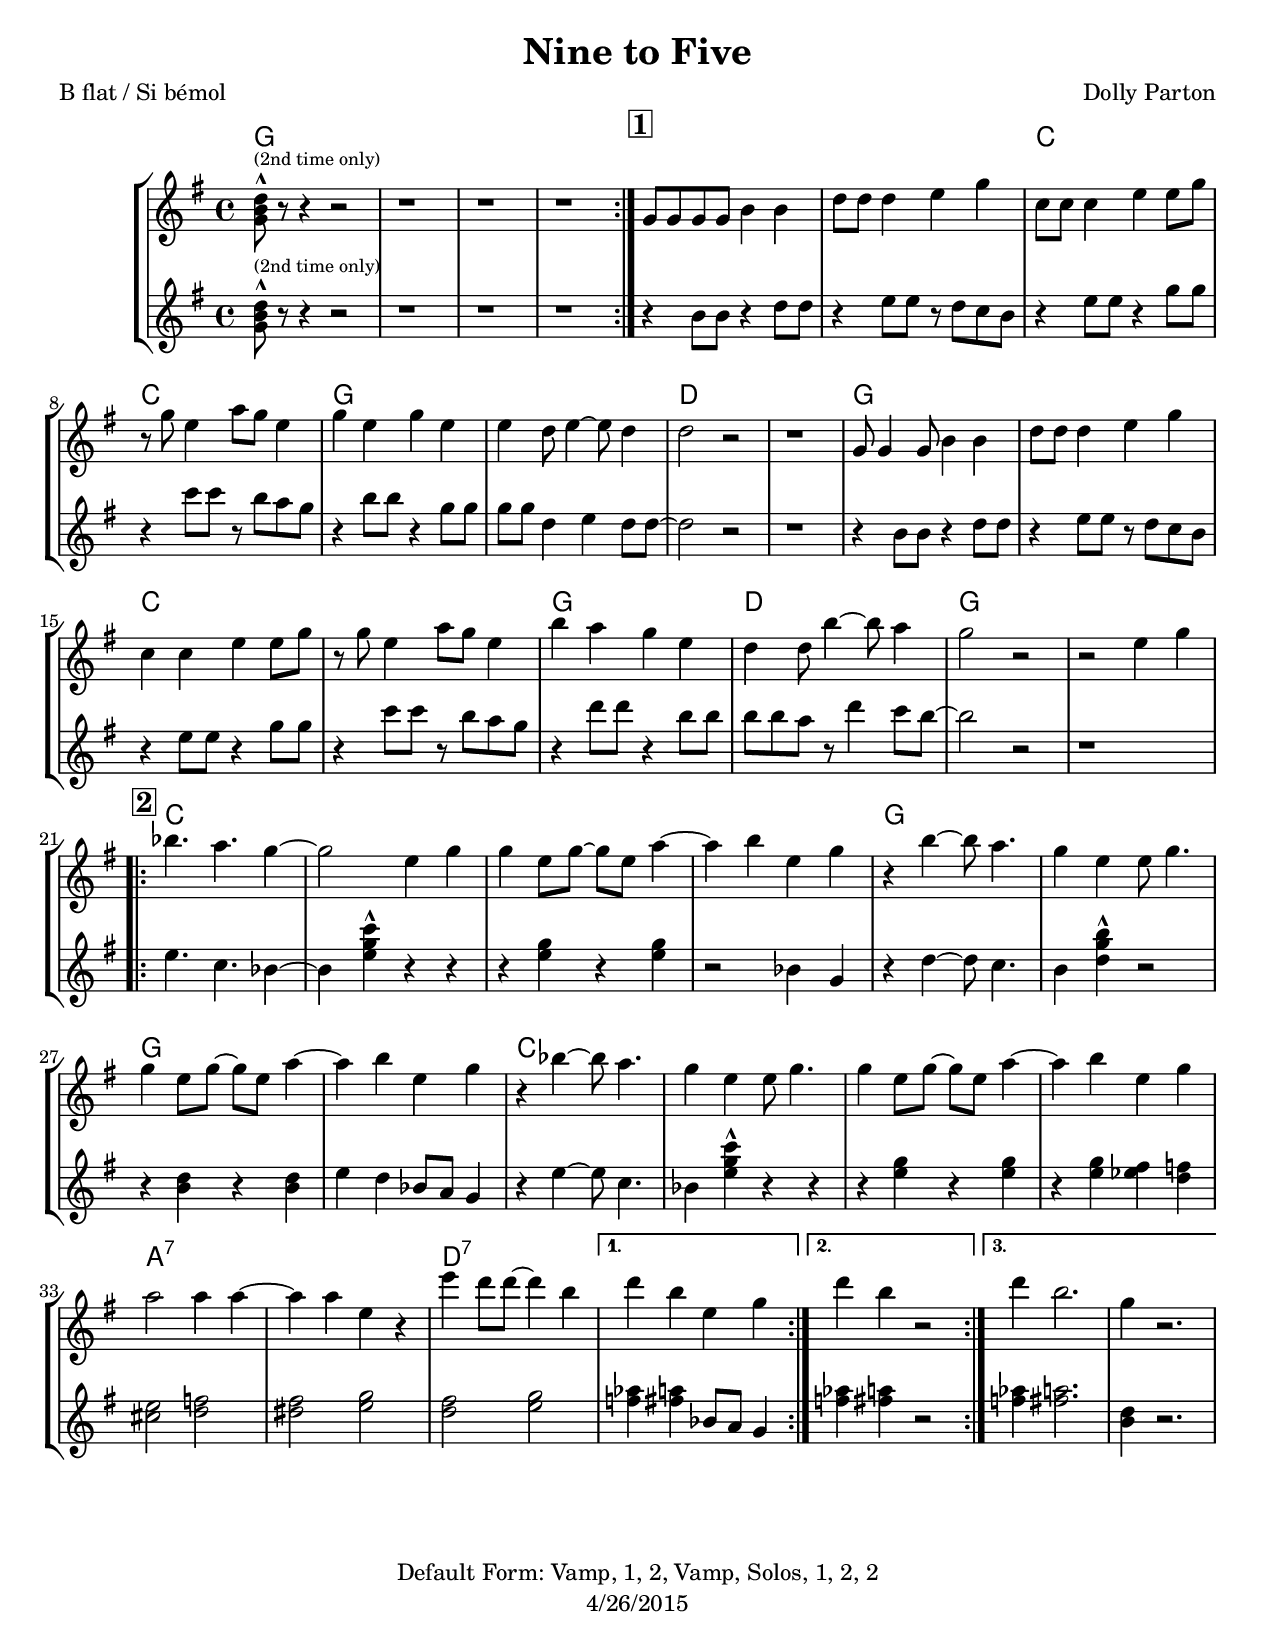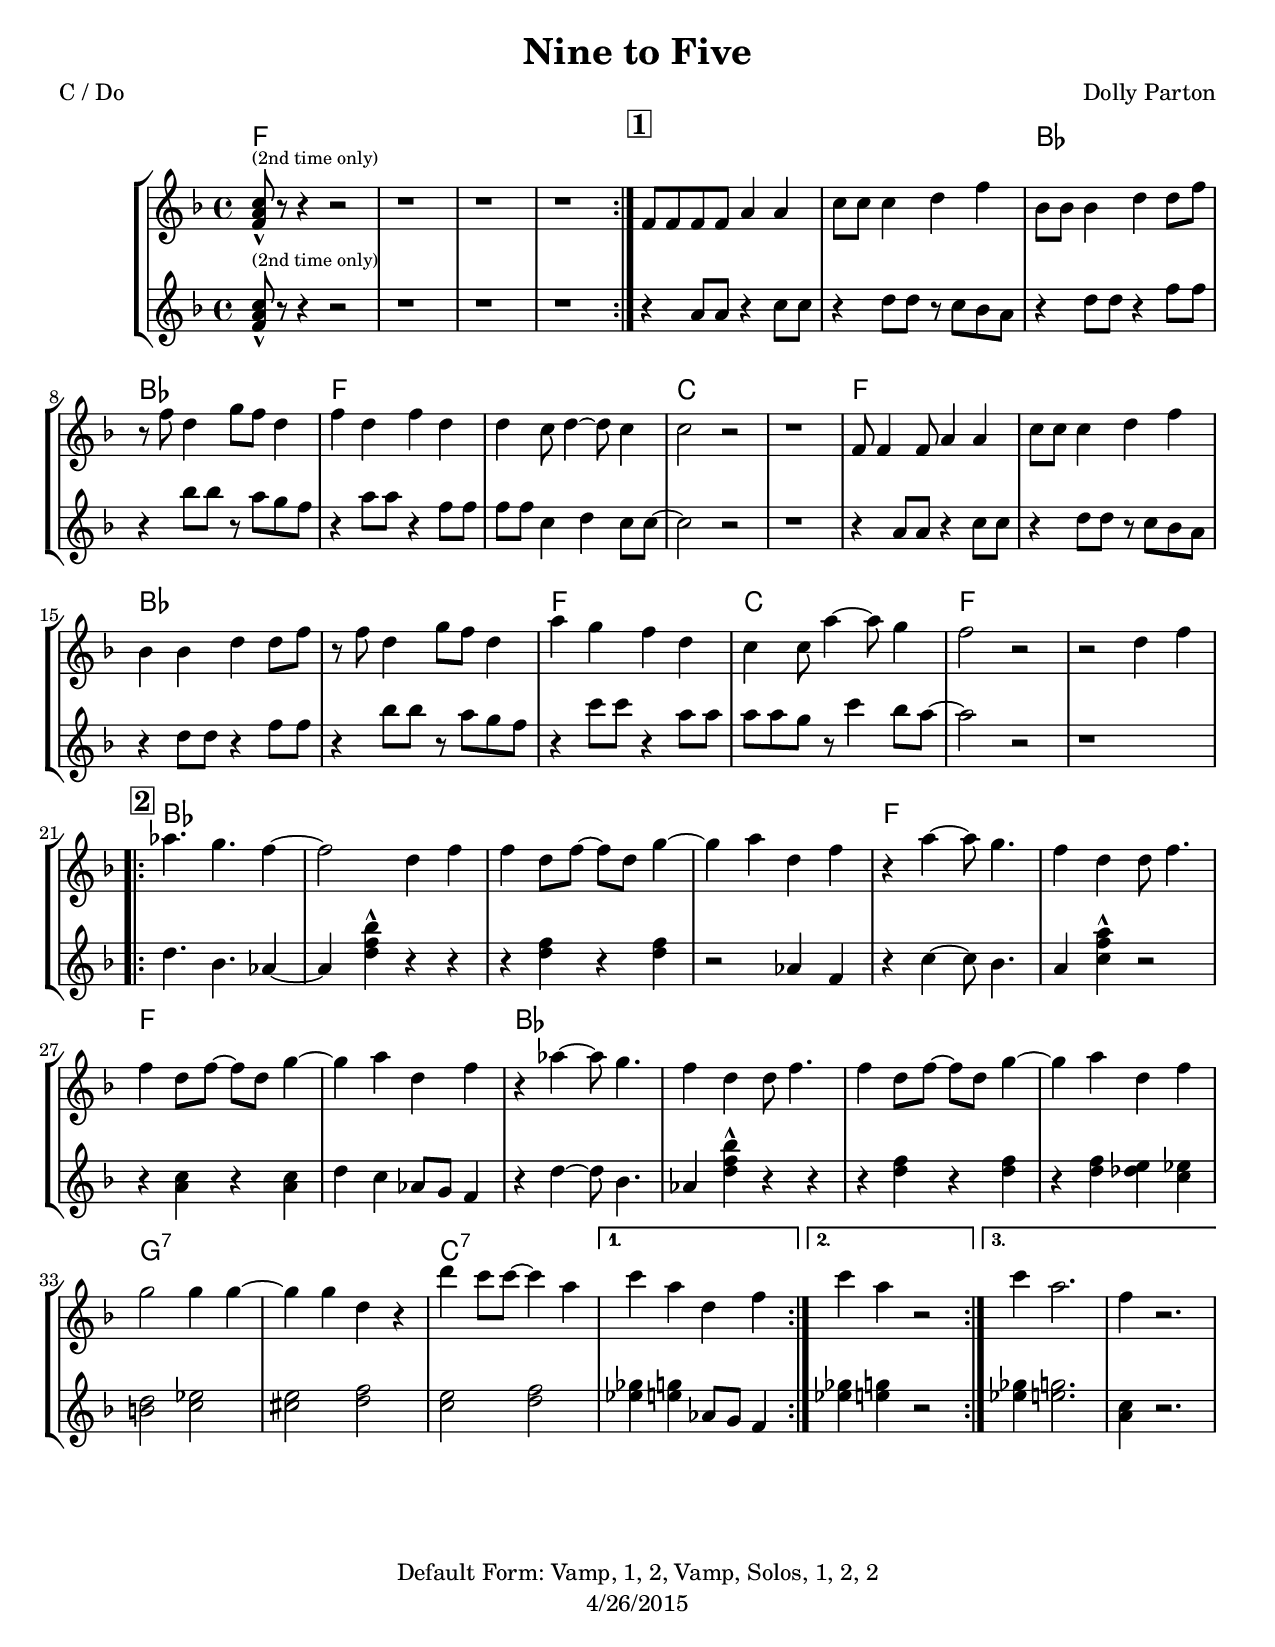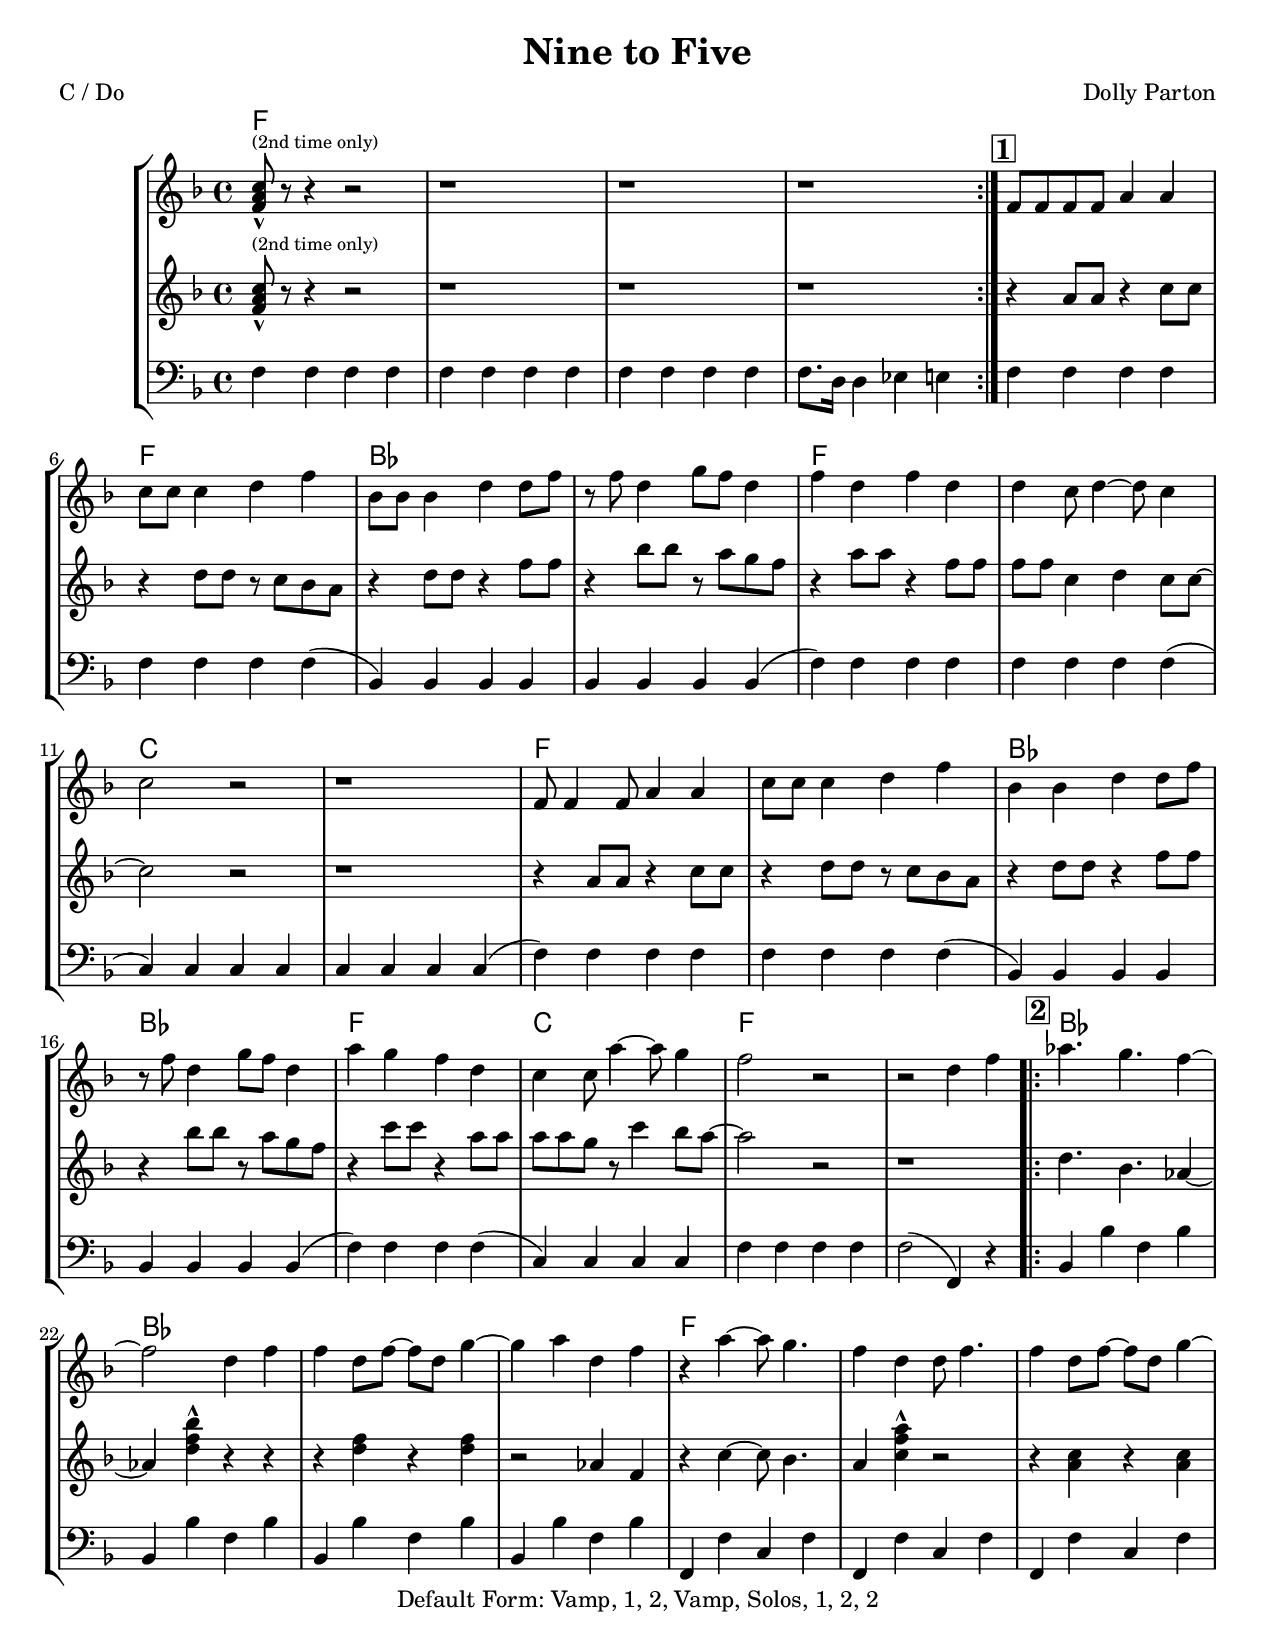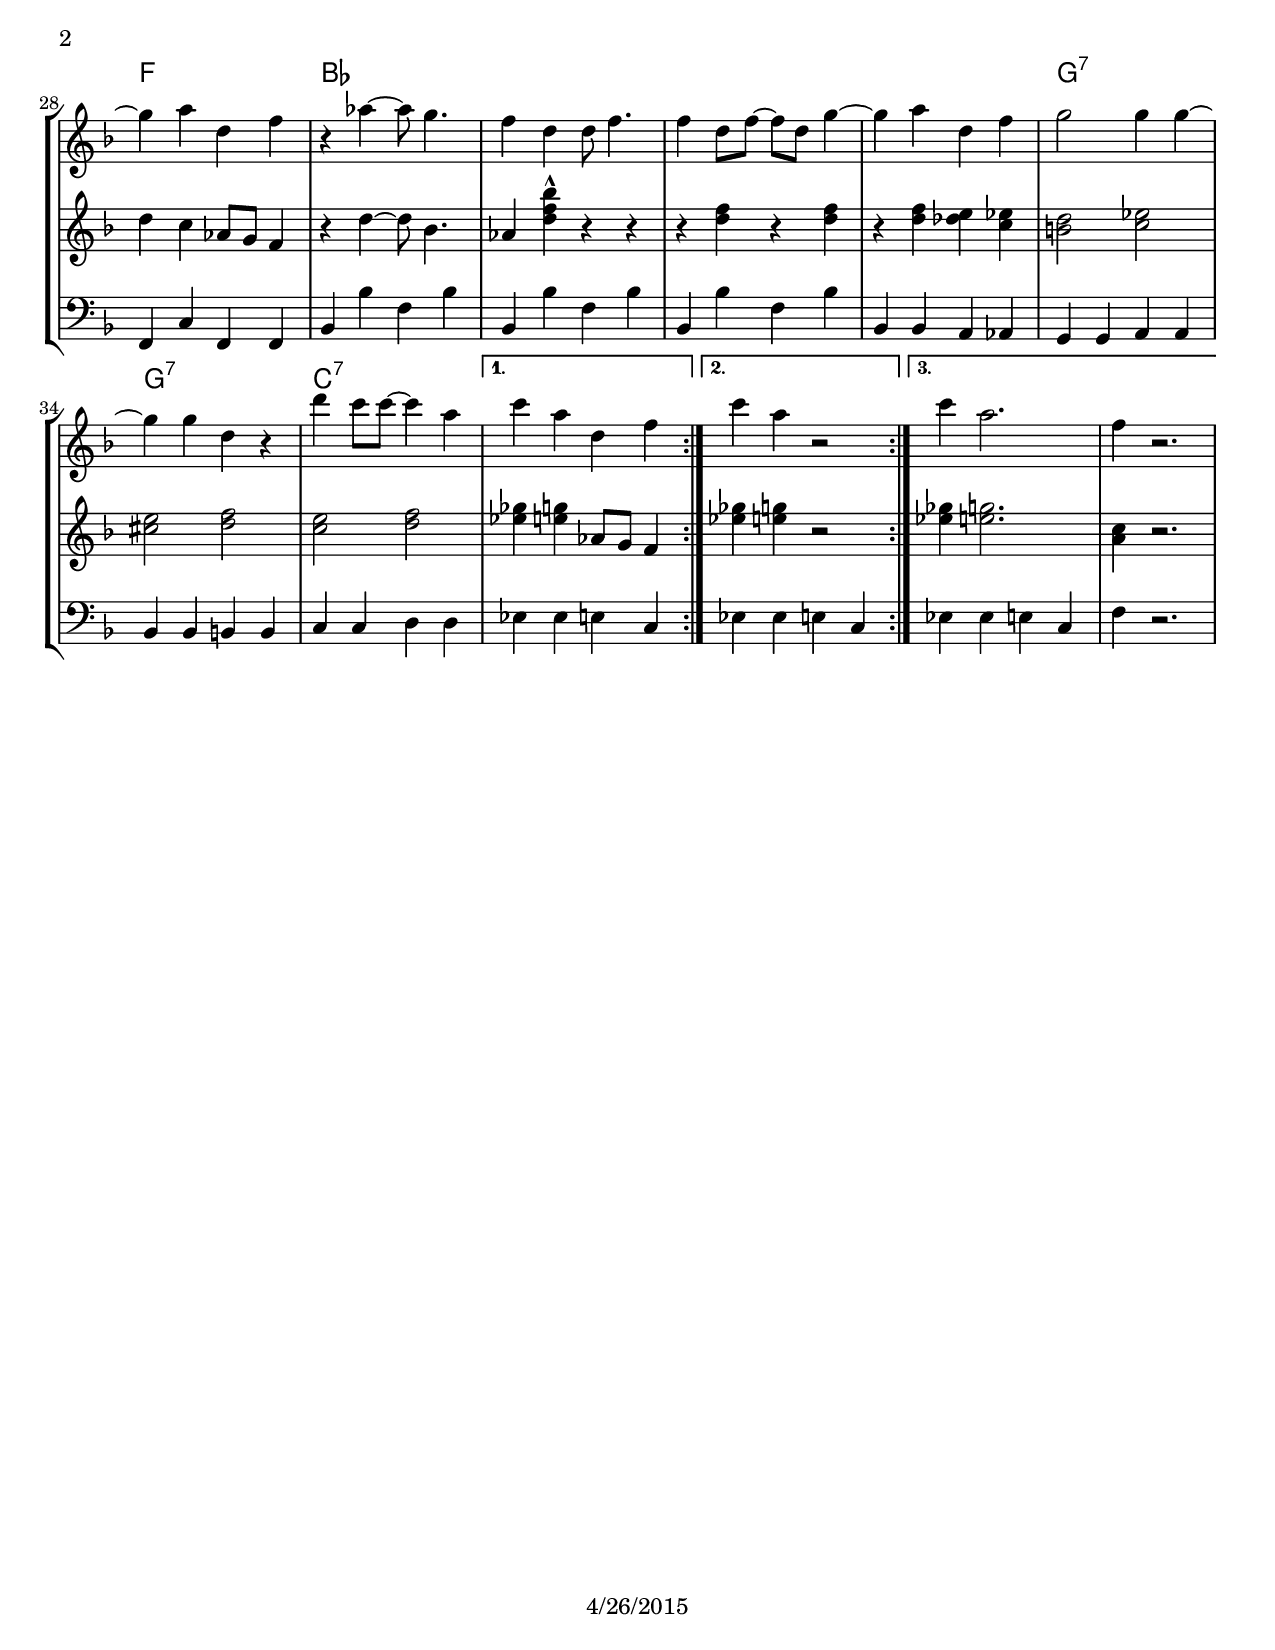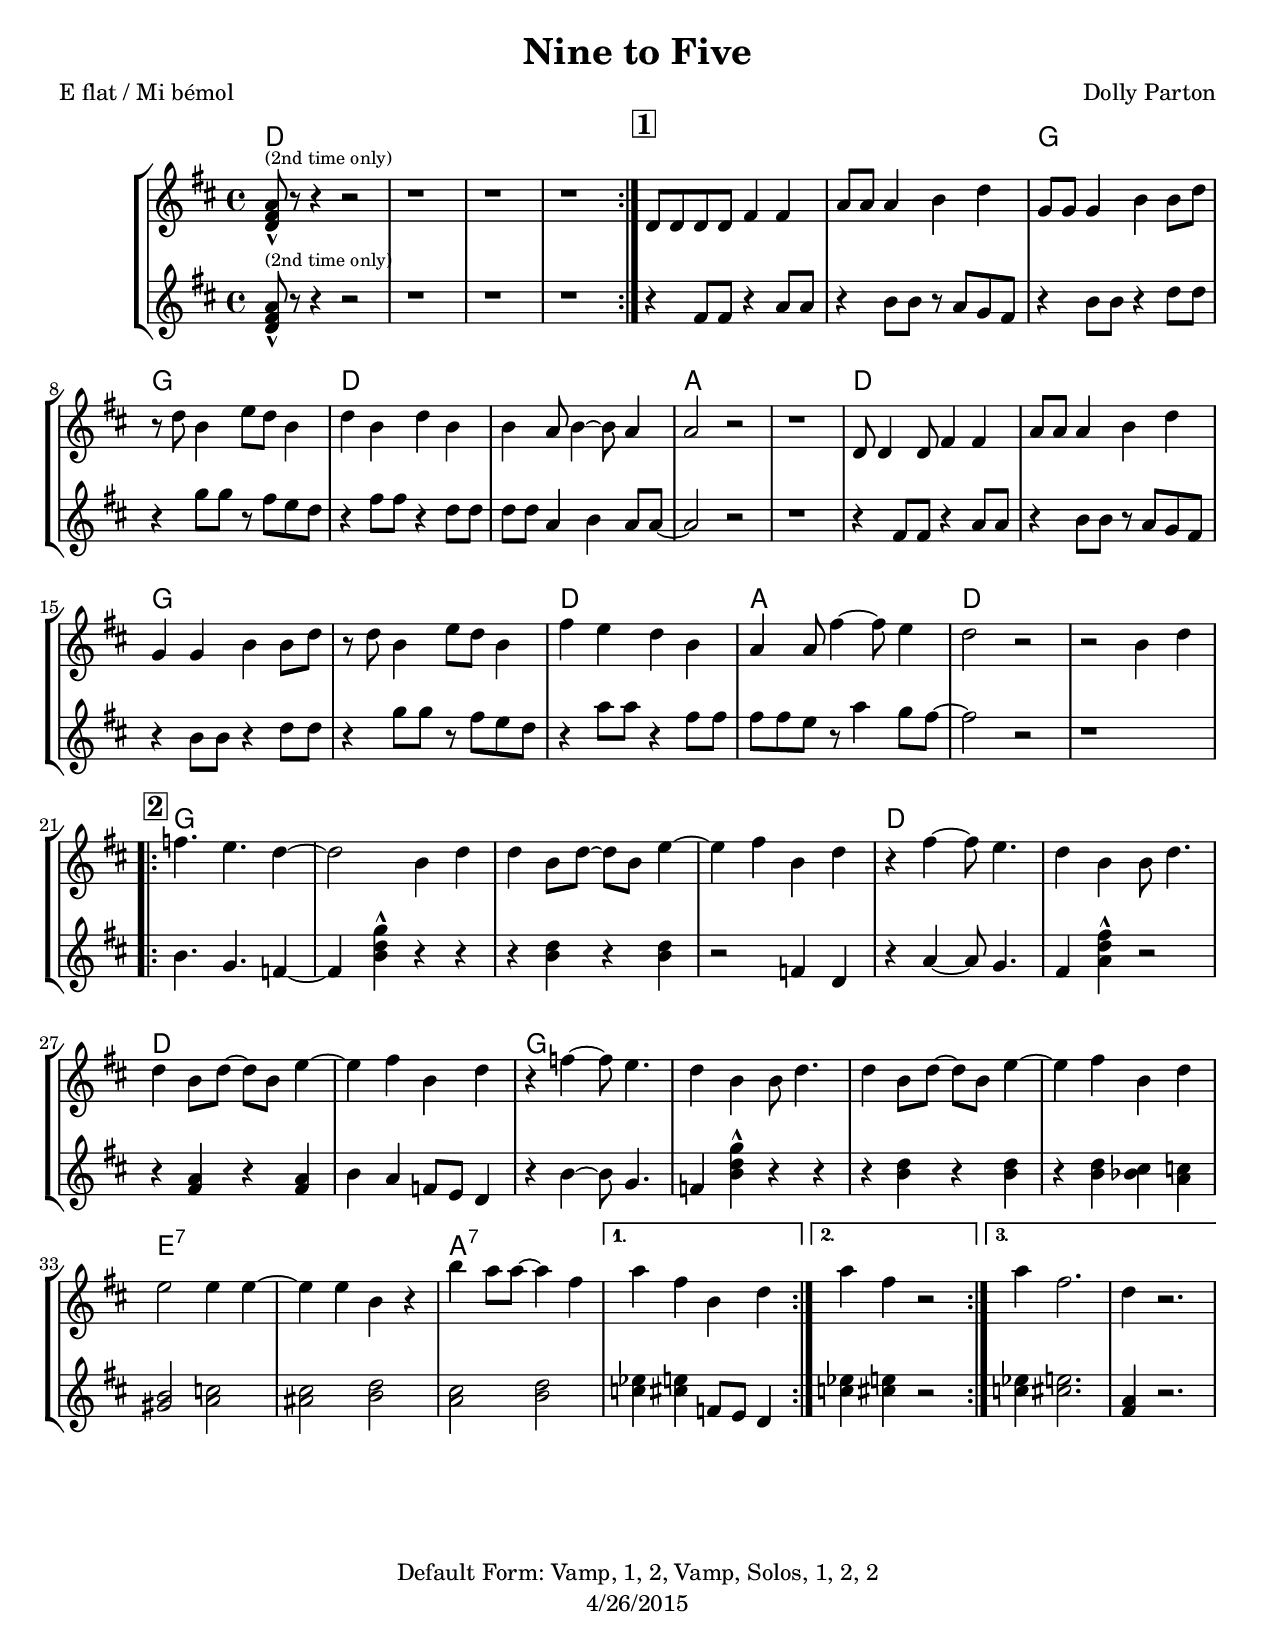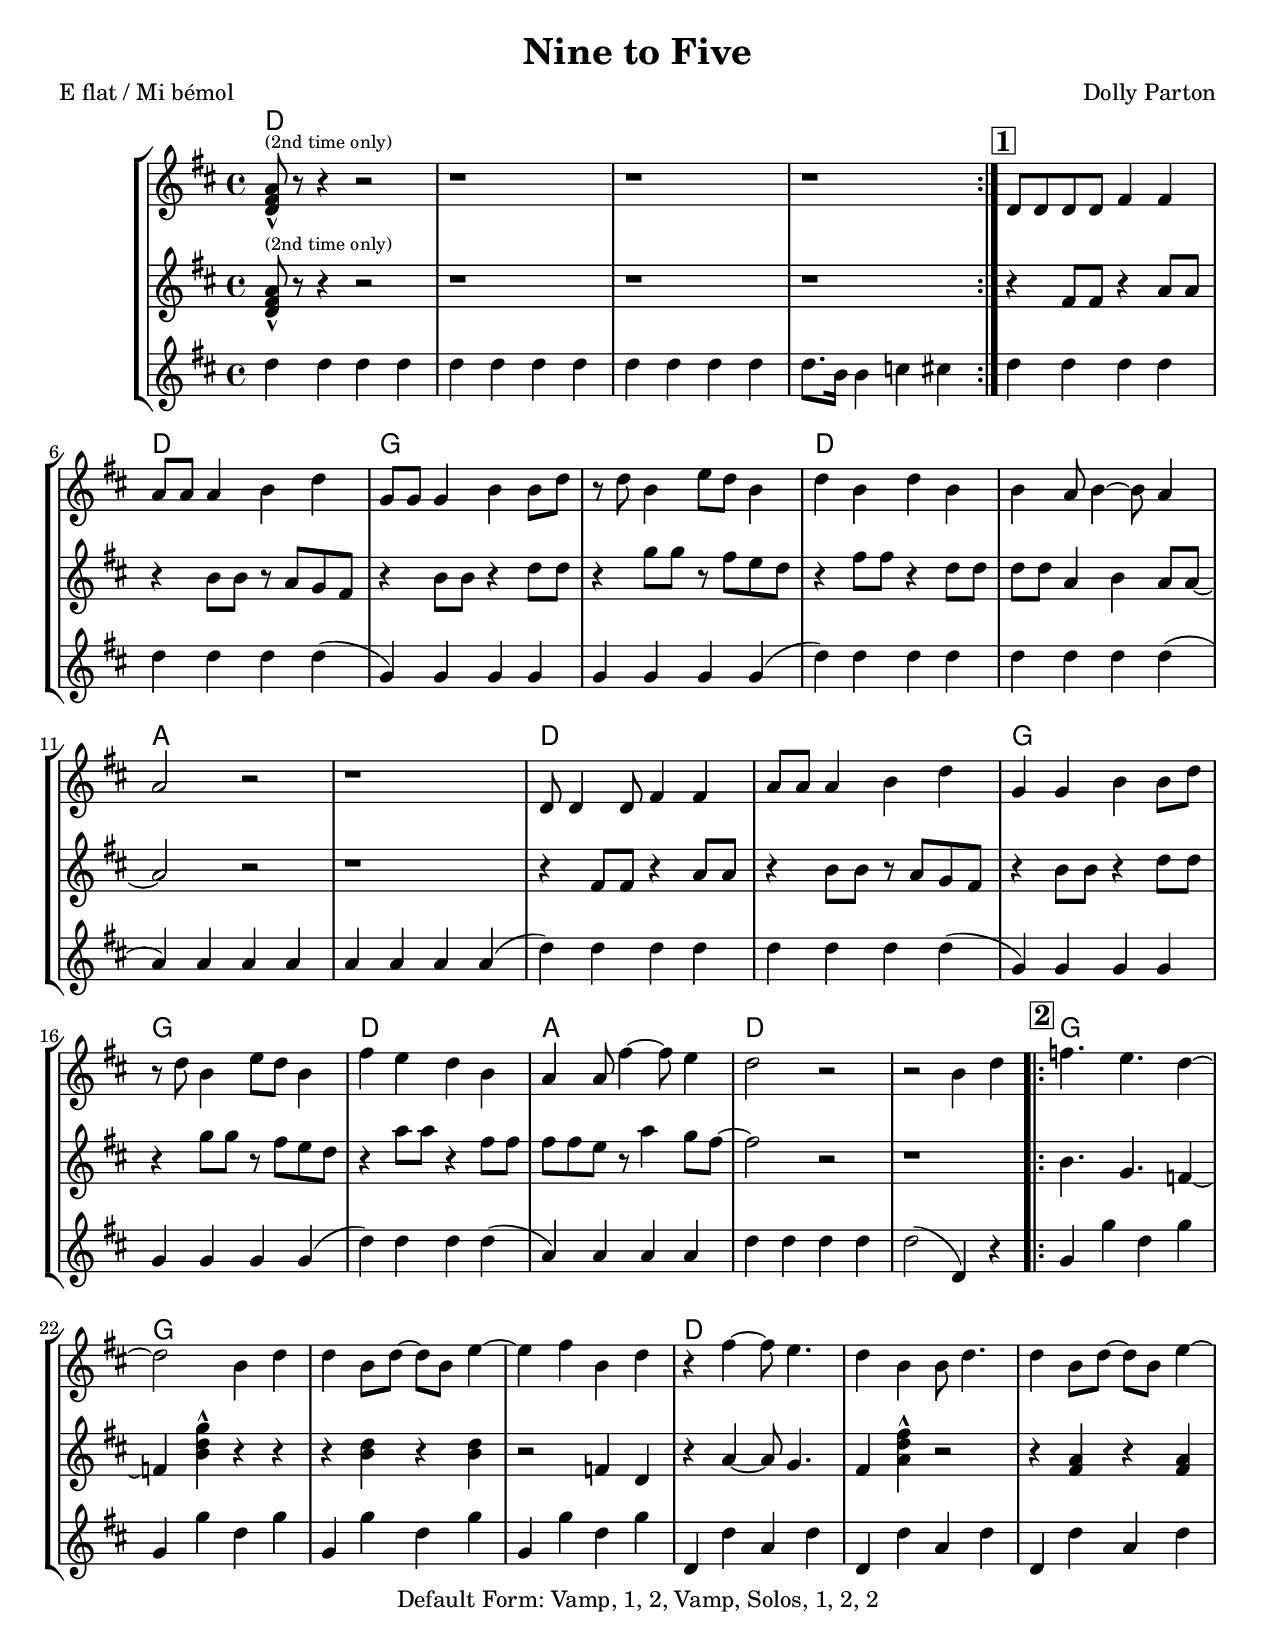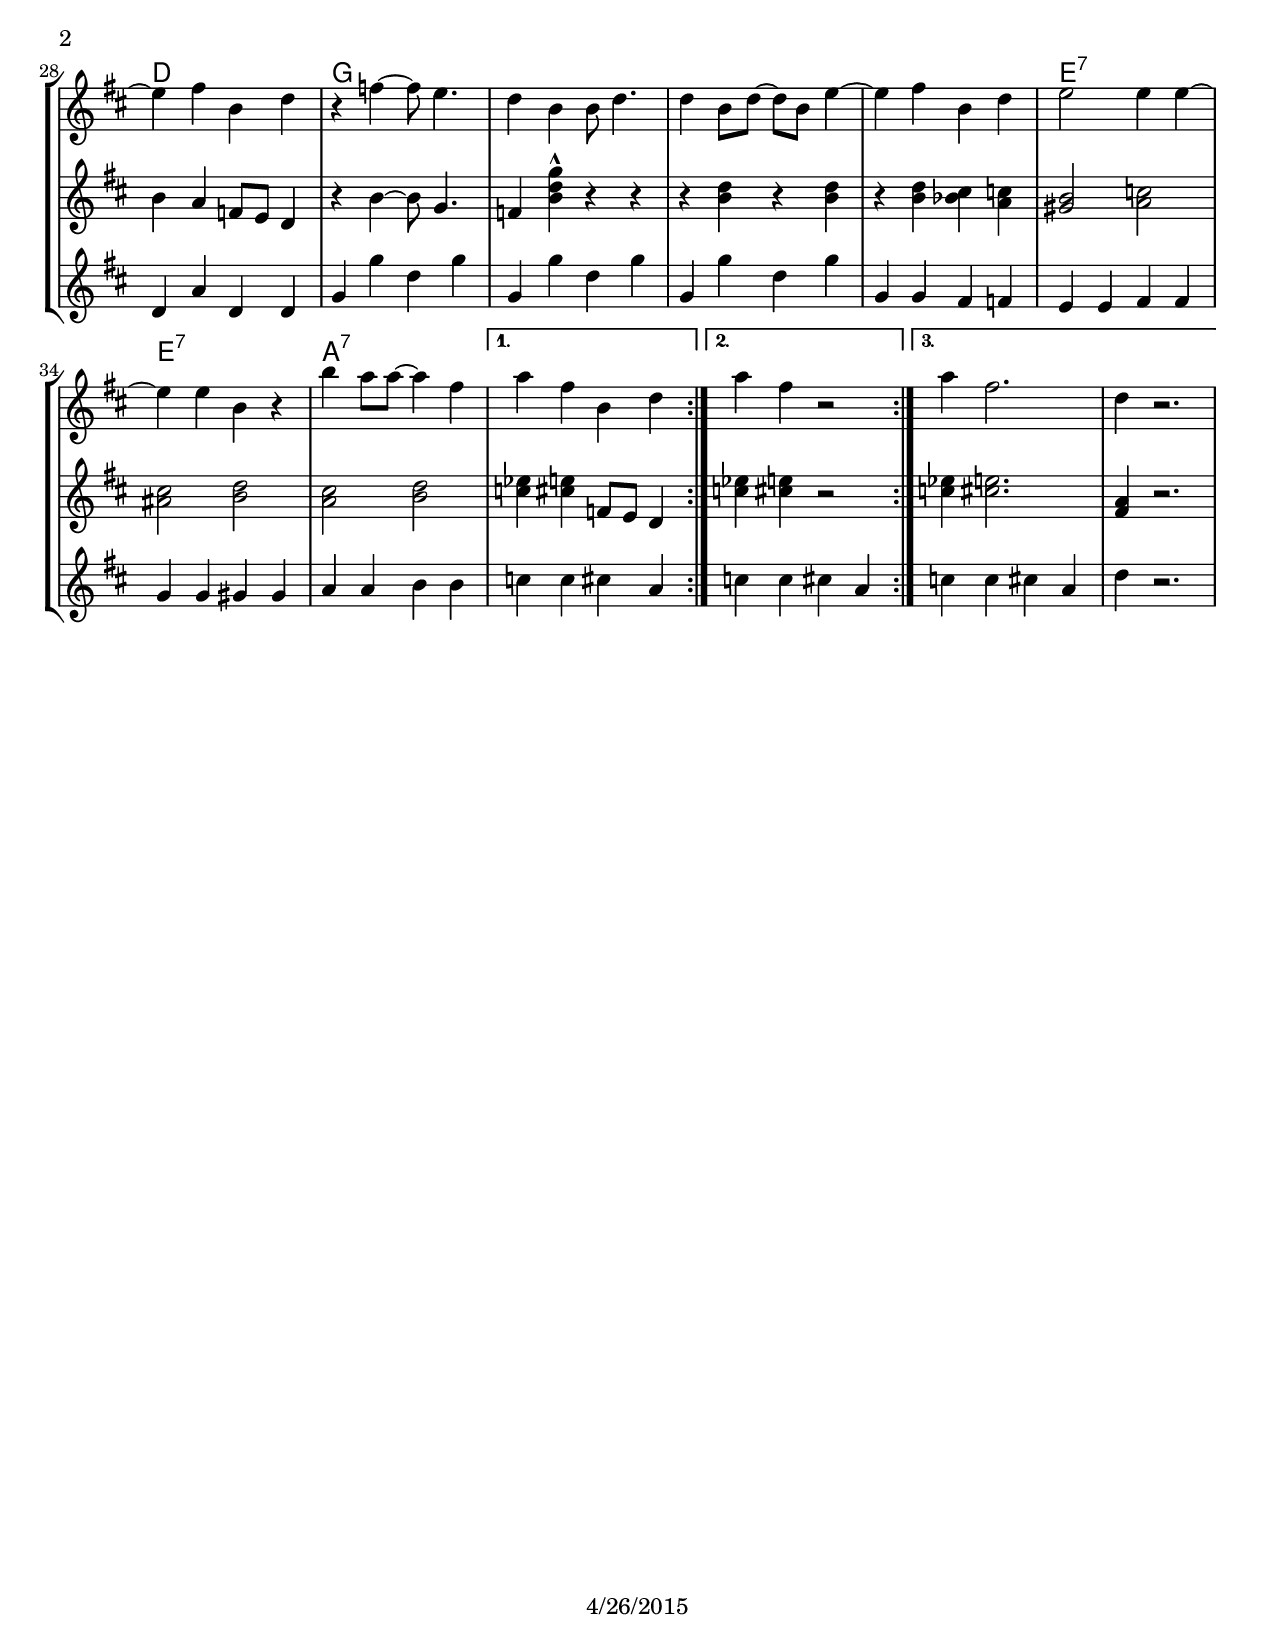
\version "2.12.1"

\header {
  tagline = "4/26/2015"

  title = "Nine to Five"
  composer = "Dolly Parton"
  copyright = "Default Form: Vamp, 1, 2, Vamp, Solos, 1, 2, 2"

}

%place a mark at bottom right
markdownright = { \once \override Score.RehearsalMark #'break-visibility = #begin-of-line-invisible \once \override Score.RehearsalMark #'self-alignment-X = #RIGHT \once \override Score.RehearsalMark #'direction = #DOWN }

%music pieces
%part: melody
melody = {
  \relative c {
    \key f \major
    \set Score.markFormatter = #format-mark-box-letters
    \override Score.RehearsalMark #'self-alignment-X = #LEFT

    %\mark \markup \box \bold "Vamp"
    \repeat volta 2 {
      <f a c>8-^ ^\markup {\tiny "(2nd time only)"} r8 r4 r2 | r1 | r1 | r1 |
    }
    %\break
    \mark \markup \box \bold "1"
    f8 f f f a4 a | c8 c c4 d f | bes,8 bes bes4 d d8 f8| r8 f8 d4 g8 f d4 |


    f4 d f d | d c8 d4~ d8 c4 | c2 r2 | r1 |
    %\break
    f,8 f4 f8 a4 a | c8 c c4 d f | bes,4 bes4 d4 d8 f | r8 f8 d4 g8 f d4 |

    a'4 g f d | c4 c8 a'4~ a8 g4 | f2 r2 | r2 d4 f |
    %\break
    \mark \markup \box \bold "2"

    \repeat volta 3 {
      as4. g4. f4~ | f2 d4 f | f d8 f~ f d g4~ | g a d, f |
      %\break
      r4 a4~ a8 g4. | f4 d d8 f4. | f4 d8 f~ f d g4~ | g a d, f |

      %\break
      r4 as4~ as8 g4. |  f4 d d8 f4. | f4 d8 f~ f d g4~ | g a d, f |

      %\break
      g2  g4 g~ | g g d r4 | d' c8 c8 ~c4 a |
    }
    \alternative {
      {  c4 a d,4 f }
      {  c'4 a r2| }
      {  c4 a2.|f4 r2.|  }

    }
  }
}

%part: tenor
tenor = {
  \relative c' {
    \key f \major
    %\mark \markup \box \bold "Vamp"
    \repeat volta 2 {
      <f a c>8-^  ^\markup {\tiny "(2nd time only)"} r8 r4 r2 |  r1 | r1 | r1 |
    }
    %\break
    \mark \markup \box \bold "1"
    r4 a8 a r4 c8 c | r4 d8 d r c bes a | r4 d8 d r4 f8 f| r4 bes8 bes r a g f |
    r4 a8 a r4 f8 f | f f c4 d4 c8 c~ | c2 r2 | r1 |
    %\break
    r4 a8 a r4 c8 c | r4 d8 d r c bes a | r4 d8 d r4 f8 f| r4 bes8 bes r a g f |
    r4 c'8 c r4 a8 a | a8 a g r8 c4 bes8 a~ | a2 r2 | r1

    %\break
    \mark \markup \box \bold "2"
    \repeat volta 3 {
      d,4. bes4. aes4~| aes <d f bes>-^ r r | r <d f> r <d f> | r2 aes4 f |
      r c'~ c8 bes4. | a4 <c f a>-^ r2 | r4 <a c> r <a c> | d c aes8 g f4 |
      %\break
      r4 d'4~ d8 bes4. | aes4 <d f bes>-^ r r | r <d f> r <d f> | r <d f> <des e> <c ees> |
      <b d>2 <c es> | <cis e> <d f> | <c e> <d f>
    }
    \alternative {
      { <ees ges>4 <e g> aes,8 g f4 }
      { <ees' ges>4 <e g> r2 }
      { <ees ges>4 <e g>2. | <a, c>4 r2. }

    }
  }
}

%part: bass
bass = {
  \relative c, {
    \key f \major
    %\mark \markup \box \bold "Vamp"
    \repeat volta 2 {

      f4 f f f | f f f f | f f f f | f8. d16 d4 es e |
    }
    %\break
    \mark \markup \box \bold "1"

    f4 f f f | f f f f (| bes,) bes bes bes | bes bes bes bes (|

    f') f f f | f f f f (| c) c c c | c c c c (|
    %\break
    f4) f f f | f f f f (| bes,) bes bes bes | bes bes bes bes (|
    f') f f f (| c) c c c | f f f f | f2 (f,4) r4 |
    %\break
    \mark \markup \box \bold "2"
    \repeat volta 3 {
      bes bes' f bes | bes, bes' f bes | bes, bes' f bes | bes, bes' f bes |
      %\break
      f, f' c f | f, f' c f | f, f' c f | f, c' f, f |
      %\break
      bes bes' f bes | bes, bes' f bes  |bes, bes' f bes | bes, bes a as |
      %\break
      g g a a | bes bes b b | c c d d |
    }
    \alternative {
      {  es es e c | }
      {  es es e c | }
      {  es es e c | f4 r2. }

    }
  }
}

%part: changes
theChords = \chordmode {
  f1 | f1 | f1 | f1
  \mark \markup \box \bold "1"
  f1 | f1 | bes1 | bes1|
  f1 | f1 | c1 | c1 |
  f1 | f1 | bes1 | bes1 |
  f1 | c1 | f1 | f1 |
  \mark \markup \box \bold "2"
  bes1 | bes1 | bes1 | bes1 |
  f1 | f1 | f1 | f1 |
  bes1 | bes1 | bes1 | bes1 |
  g1:7 | g1:7 | c1:7 | c1:7 |
}


%%Generated layout
%------------------Code to 'naturalize' music - get rid of double-sharps, E#, etc.-----------------
#(define (naturalize-pitch p)
  (let ((o (ly:pitch-octave p))
        (a (* 4 (ly:pitch-alteration p)))
        ;; alteration, a, in quarter tone steps,
        ;; for historical reasons
        (n (ly:pitch-notename p)))
    (cond
     ((and (> a 1) (or (eq? n 6) (eq? n 2)))
      (set! a (- a 2))
      (set! n (+ n 1)))
     ((and (< a -1) (or (eq? n 0) (eq? n 3)))
      (set! a (+ a 2))
      (set! n (- n 1))))
    (cond
     ((> a 2) (set! a (- a 4)) (set! n (+ n 1)))
     ((< a -2) (set! a (+ a 4)) (set! n (- n 1))))
    (if (< n 0) (begin (set! o (- o 1)) (set! n (+ n 7))))
    (if (> n 6) (begin (set! o (+ o 1)) (set! n (- n 7))))
    (ly:make-pitch o n (/ a 4))))

#(define (naturalize music)
  (let ((es (ly:music-property music 'elements))
        (e (ly:music-property music 'element))
        (p (ly:music-property music 'pitch)))
    (if (pair? es)
       (ly:music-set-property!
         music 'elements
         (map (lambda (x) (naturalize x)) es)))
    (if (ly:music? e)
       (ly:music-set-property!
         music 'element
         (naturalize e)))
    (if (ly:pitch? p)
       (begin
         (set! p (naturalize-pitch p))
         (ly:music-set-property! music 'pitch p)))
    music))

naturalizeMusic =
#(define-music-function (parser location m)
  (ly:music?)
  (naturalize m))
%-----------------End Naturalization code---------------

#(set-default-paper-size "letter")

%\book {
% \score { <<
%     \set Score.markFormatter = #format-mark-box-numbers
%
%   \transpose c c \new ChordNames { \set chordChanges = ##t \changes }
%   \new Staff \with { \consists "Volta_engraver" } {  \set Staff.midiInstrument = #"trumpet" \clef treble
%     \tempo   4 = 184
%     \override Score.RehearsalMark #'self-alignment-X = #LEFT
%     \melody
%   }
%   \new Staff \with { \consists "Volta_engraver" } {  \set Staff.midiInstrument = #"trombone" \clef treble
%     \override Score.RehearsalMark #'self-alignment-X = #LEFT
%     \tenor
%   }
%   \new Staff \with { \consists "Volta_engraver" } {  \set Staff.midiInstrument = #"tuba" \clef bass
%     \override Score.RehearsalMark #'self-alignment-X = #LEFT
%     \bass
%   }
% >> \layout { \context { \Score \remove "Volta_engraver" } } }
%}

\book {
  \score {
    <<
      \tempo   4 = 184
      \unfoldRepeats \new Staff \melody
      \unfoldRepeats \new Staff { \transpose c c \tenor }
      \unfoldRepeats \new Staff { \transpose c c \bass }
    >>
    \midi { }
  }
}


#(define output-suffix "C-score")
\book {
  \paper {
    %#(define indent (* 0 cm))
    %between-system-padding=0
    %page-count = #3
  }
  \header { poet = "C / Do" }
  \score {
    \new StaffGroup {
      <<
        \new ChordNames { \set chordChanges = ##t \transpose c c \theChords }
        \new Voice = "melody" { \transpose c c' \melody }
        \new Staff { \transpose c c \tenor }
        \new Staff { \transpose c c' { \clef bass \bass } }
      >>
    }
  }
}

#(define output-suffix "C-melody-harmony")
\book {
  \paper {
    %#(define indent (* 0 cm))
    %between-system-padding=0
    %page-count = #3
  }
  \header { poet = "C / Do" }
  \score {
    \new StaffGroup {
      <<
        \new ChordNames { \set chordChanges = ##t \transpose c c \theChords }
        \new Voice = "melody" { \transpose c c' \melody }
        \new Staff { \transpose c c \tenor }
        %\new Staff { \transpose c c' { \clef bass \bass } }
      >>
    }
  }
}

#(define output-suffix "Bflat-melody-harmony")
\book {
  \paper {
    %#(define indent (* 0 cm))
    %between-system-padding=0
    %page-count = #3
  }
  \header { poet = "B flat / Si bémol" }
  \score {
    \new StaffGroup {
      <<
        \new ChordNames { \set chordChanges = ##t \transpose bes c \theChords }
        \new Voice = "melody" { \transpose bes c'' \melody }
        \new Staff { \transpose bes c' \tenor }
        %\new Staff { \transpose bes c'' \bass }
      >>
    }
  }
}

#(define output-suffix "Eflat-score")
\book {
  \paper {
    %#(define indent (* 0 cm))
    %between-system-padding=0
    %page-count = #3
  }
  \header { poet = "E flat / Mi bémol" }
  \score {
    \new StaffGroup {
      <<
        \new ChordNames { \set chordChanges = ##t \transpose ees c \theChords }
        \new Voice = "melody" { \transpose ees c' \melody }
        \new Staff { \transpose ees c  \tenor }
        \new Staff { \transpose ees c''' \bass  }
      >>
    }
  }
}

#(define output-suffix "Eflat-melody-harmony")
\book {
  \paper {
    %#(define indent (* 0 cm))
    %between-system-padding=0
    %page-count = #3
  }
  \header { poet = "E flat / Mi bémol" }
  \score {
    \new StaffGroup {
      <<
        \new ChordNames { \set chordChanges = ##t \transpose ees c \theChords }
        \new Voice = "melody" { \transpose ees c' \melody }
        \new Staff { \transpose ees c  \tenor }
      >>
    }
  }
}
